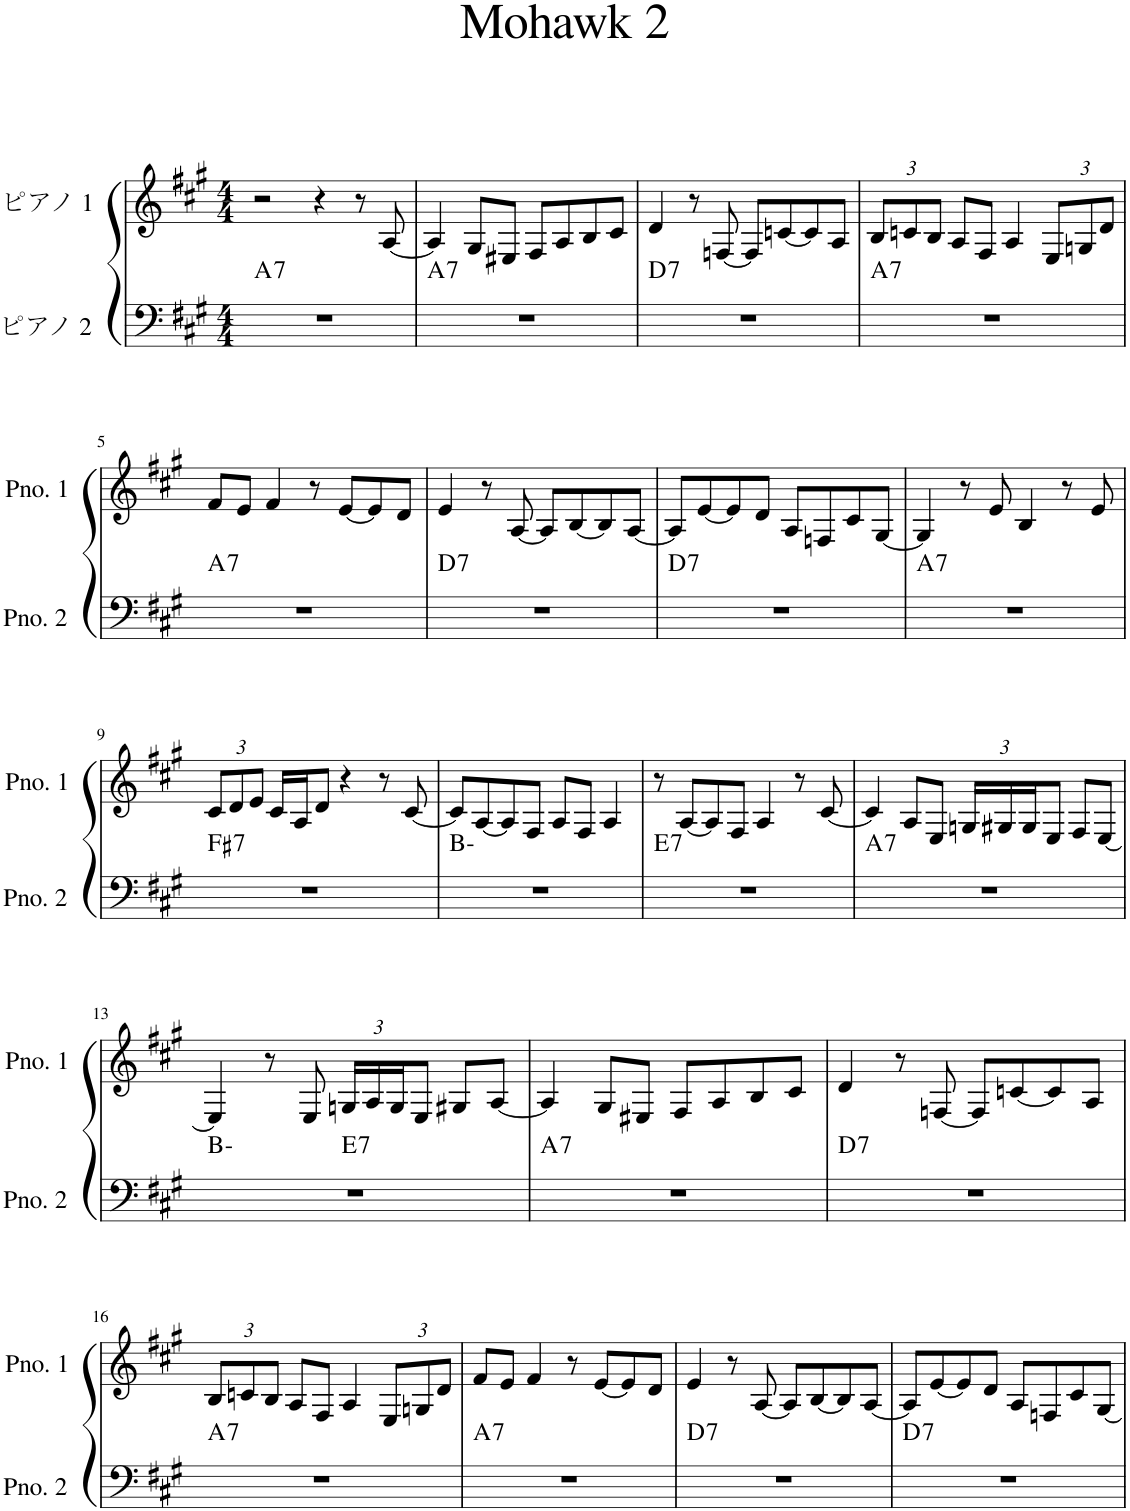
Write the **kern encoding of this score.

**kern	**harte	**kern
*part2	*part2	*part1
*staff2	*	*staff1
*I"ピアノ 2	*	*I"ピアノ 1
*clefF4	*	*clefG2
*k[f#c#g#]	*	*k[f#c#g#]
*M4/4	*	*M4/4
=1	=1	=1
!	!LO:H:kt=7	!
1r	A:7	2r
.	.	4r
.	.	8r
.	.	[8A/
=2	=2	=2
!	!LO:H:kt=7	!
1r	A:7	4A/]
.	.	8G#/L
.	.	8E#X/J
.	.	8F#/L
.	.	8A/
.	.	8B/
.	.	8c#/J
=3	=3	=3
!	!LO:H:kt=7	!
1r	D:7	4d/
.	.	8r
.	.	[8Fn/
.	.	8F/L]
.	.	[8cn/
.	.	8c/]
.	.	8A/J
=4	=4	=4
*	*	*Xbrackettup
!	!LO:H:kt=7	!
1r	A:7	12B/L
.	.	12cn/
.	.	12B/J
.	.	8A/L
.	.	8F#/J
.	.	4A/
.	.	12E/L
.	.	12Gn/
.	.	12d/J
!!LO:LB:g=z
=5	=5	=5
!	!LO:H:kt=7	!
1r	A:7	8f#/L
.	.	8e/J
.	.	4f#/
.	.	8r
.	.	[8e/L
.	.	8e/]
.	.	8d/J
=6	=6	=6
!	!LO:H:kt=7	!
1r	D:7	4e/
.	.	8r
.	.	[8A/
.	.	8A/L]
.	.	[8B/
.	.	8B/]
.	.	[8A/J
=7	=7	=7
!	!LO:H:kt=7	!
1r	D:7	8A/L]
.	.	[8e/
.	.	8e/]
.	.	8d/J
.	.	8A/L
.	.	8Fn/
.	.	8c#/
.	.	[8G#/J
=8	=8	=8
!	!LO:H:kt=7	!
1r	A:7	4G#/]
.	.	8r
.	.	8e/
.	.	4B/
.	.	8r
.	.	8e/
!!LO:LB:g=z
=9	=9	=9
!	!LO:H:kt=7	!
1r	F#:7	12c#/L
.	.	12d/
.	.	12e/J
.	.	16c#/LL
.	.	16A/J
.	.	8d/J
.	.	4r
.	.	8r
.	.	[8c#/
=10	=10	=10
1r	B:min	8c#/L]
.	.	[8A/
.	.	8A/]
.	.	8F#/J
.	.	8A/L
.	.	8F#/J
.	.	4A/
=11	=11	=11
!	!LO:H:kt=7	!
1r	E:7	8r
.	.	[8A/L
.	.	8A/]
.	.	8F#/J
.	.	4A/
.	.	8r
.	.	[8c#/
=12	=12	=12
!	!LO:H:kt=7	!
1r	A:7	4c#/]
.	.	8A/L
.	.	8E/J
.	.	24Gn/LL
.	.	24G#X/
.	.	24G#/J
.	.	8E/J
.	.	8F#/L
.	.	[8E/J
!!LO:LB:g=z
=13	=13	=13
*^	*	*
1r	2ryy	B:min	4E/]
.	.	.	8r
.	.	.	8E/
!	!	!LO:H:kt=7	!
.	2ryy	E:7	24Gn/LL
.	.	.	24A/
.	.	.	24G/J
.	.	.	8E/J
.	.	.	8G#X/L
.	.	.	[8A/J
=14	=14	=14	=14
!	!	!LO:H:kt=7	!
*v	*v	*	*
1r	A:7	4A/]
.	.	8G#/L
.	.	8E#X/J
.	.	8F#/L
.	.	8A/
.	.	8B/
.	.	8c#/J
=15	=15	=15
!	!LO:H:kt=7	!
1r	D:7	4d/
.	.	8r
.	.	[8Fn/
.	.	8F/L]
.	.	[8cn/
.	.	8c/]
.	.	8A/J
!!LO:LB:g=z
=16	=16	=16
!	!LO:H:kt=7	!
1r	A:7	12B/L
.	.	12cn/
.	.	12B/J
.	.	8A/L
.	.	8F#/J
.	.	4A/
.	.	12E/L
.	.	12Gn/
.	.	12d/J
=17	=17	=17
!	!LO:H:kt=7	!
1r	A:7	8f#/L
.	.	8e/J
.	.	4f#/
.	.	8r
.	.	[8e/L
.	.	8e/]
.	.	8d/J
=18	=18	=18
!	!LO:H:kt=7	!
1r	D:7	4e/
.	.	8r
.	.	[8A/
.	.	8A/L]
.	.	[8B/
.	.	8B/]
.	.	[8A/J
=19	=19	=19
!	!LO:H:kt=7	!
1r	D:7	8A/L]
.	.	[8e/
.	.	8e/]
.	.	8d/J
.	.	8A/L
.	.	8Fn/
.	.	8c#/
.	.	[8G#/J
=	=	=
*-	*-	*-
